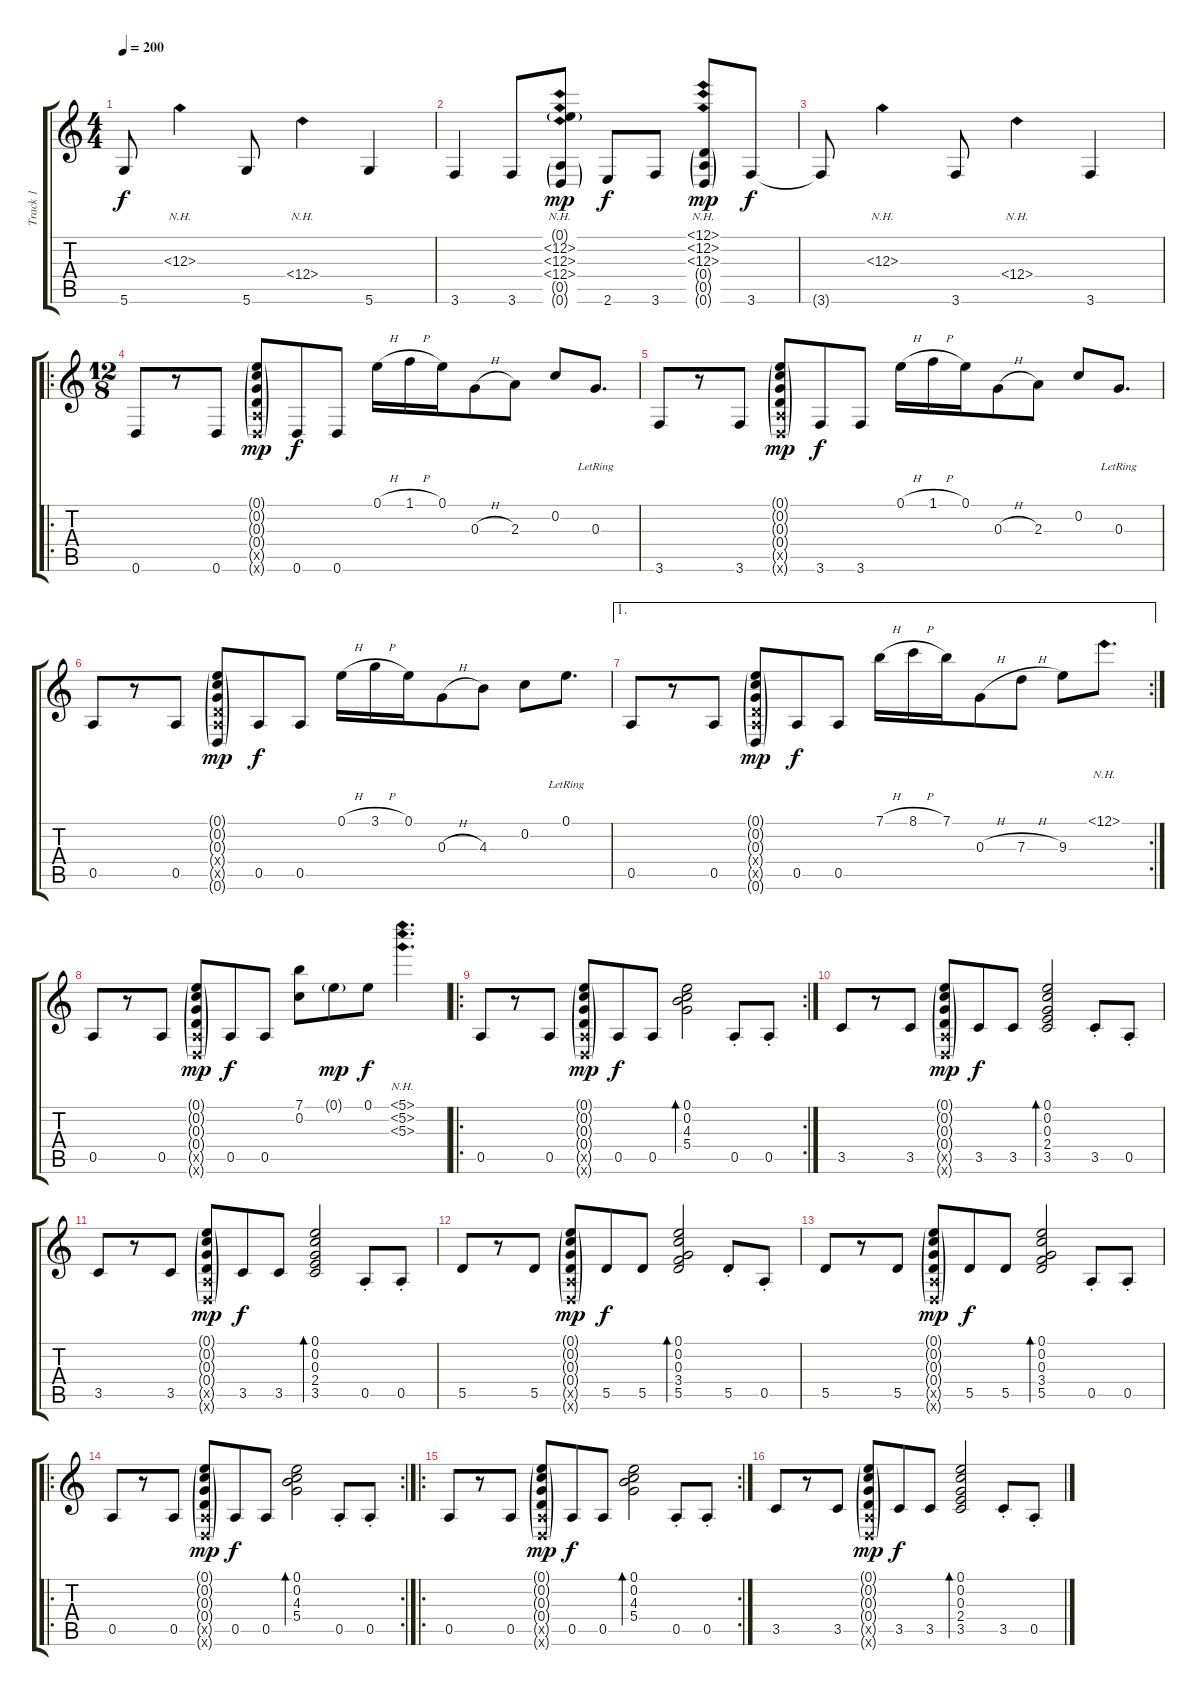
\track ("Track 1" "Track 1") {instrument acousticguitarsteel}
\staff {score tabs}
\tuning (E4 C4 G3 D3 A2 D2) {hide}
\ts (4 4)
\tempo 200
\clef g2
\ks c
5.6{t}.8{dy f} 12.3{nh}.4 5.6.8 12.4{nh}.4 5.6.4 |
3.6.4 3.6.8 (0.1{g} 12.2{nh} 12.3{nh} 12.4{nh} 0.5{g} 0.6{g}).8{dy mp} 2.6.8{dy f} 3.6.8 (12.1{nh} 12.2{nh} 12.3{nh} 0.4{g} 0.5{g} 0.6{g}).8{dy mp} 3.6.8{dy f} |
3.6{t}.8 12.3{nh}.4 3.6.8 12.4{nh}.4 3.6.4 |
\ro
\ts (12 8)
0.6.8 r.8 0.6.8 (0.1{g} 0.2{g} 0.3{g} 0.4{g} 0.5{g x} 0.6{g x}).8{dy mp} 0.6.8{dy f} 0.6.8 0.1{h}.16 1.1{h}.16 0.1.16 0.3{h}.8 2.3.8 0.2.8 0.3{lr}.8{d} |
3.6.8 r.8 3.6.8 (0.1{g} 0.2{g} 0.3{g} 0.4{g} 0.5{g x} 0.6{g x}).8{dy mp} 3.6.8{dy f} 3.6.8 0.1{h}.16 1.1{h}.16 0.1.16 0.3{h}.8 2.3.8 0.2.8 0.3{lr}.8{d} |
0.5.8 r.8 0.5.8 (0.1{g} 0.2{g} 0.3{g} 0.4{g x} 0.5{g x} 0.6{g}).8{dy mp} 0.5.8{dy f} 0.5.8 0.1{h}.16 3.1{h}.16 0.1.16 0.3{h}.8 4.3.8 0.2.8 0.1{lr}.8{d} |
\ae 1
\rc 2
0.5.8 r.8 0.5.8 (0.1{g} 0.2{g} 0.3{g} 0.4{g x} 0.5{g x} 0.6{g}).8{dy mp} 0.5.8{dy f} 0.5.8 7.1{h}.16 8.1{h}.16 7.1.16 0.3{h}.8 7.3{h}.8 9.3.8 12.1{nh}.8{d} |
0.5.8 r.8 0.5.8 (0.1{g} 0.2{g} 0.3{g} 0.4{g} 0.5{g x} 0.6{g x}).8{dy mp} 0.5.8{dy f} 0.5.8 (7.1 0.2).8 0.1{g}.8{dy mp} 0.1.8{dy f} (5.1{nh} 5.2{nh} 5.3{nh}).4{d} |
\ro
\rc 2
0.5.8 r.8 0.5.8 (0.1{g} 0.2{g} 0.3{g} 0.4{g} 0.5{g x} 0.6{g x}).8{dy mp} 0.5.8{dy f} 0.5.8 (0.1 0.2 4.3 5.4).2{bd 480} 0.5{st}.8 0.5{st}.8 |
3.5.8 r.8 3.5.8 (0.1{g} 0.2{g} 0.3{g} 0.4{g} 0.5{g x} 0.6{g x}).8{dy mp} 3.5.8{dy f} 3.5.8 (0.1 0.2 0.3 2.4 3.5).2{bd 480} 3.5{st}.8 0.5{st}.8 |
3.5.8 r.8 3.5.8 (0.1{g} 0.2{g} 0.3{g} 0.4{g} 0.5{g x} 0.6{g x}).8{dy mp} 3.5.8{dy f} 3.5.8 (0.1 0.2 0.3 2.4 3.5).2{bd 480} 0.5{st}.8 0.5{st}.8 |
5.5.8 r.8 5.5.8 (0.1{g} 0.2{g} 0.3{g} 0.4{g} 0.5{g x} 0.6{g x}).8{dy mp} 5.5.8{dy f} 5.5.8 (0.1 0.2 0.3 3.4 5.5).2{bd 480} 5.5{st}.8 0.5{st}.8 |
5.5.8 r.8 5.5.8 (0.1{g} 0.2{g} 0.3{g} 0.4{g} 0.5{g x} 0.6{g x}).8{dy mp} 5.5.8{dy f} 5.5.8 (0.1 0.2 0.3 3.4 5.5).2{bd 480} 0.5{st}.8 0.5{st}.8 |
\ro
\rc 2
0.5.8 r.8 0.5.8 (0.1{g} 0.2{g} 0.3{g} 0.4{g} 0.5{g x} 0.6{g x}).8{dy mp} 0.5.8{dy f} 0.5.8 (0.1 0.2 4.3 5.4).2{bd 480} 0.5{st}.8 0.5{st}.8 |
\ro
\rc 2
0.5.8 r.8 0.5.8 (0.1{g} 0.2{g} 0.3{g} 0.4{g} 0.5{g x} 0.6{g x}).8{dy mp} 0.5.8{dy f} 0.5.8 (0.1 0.2 4.3 5.4).2{bd 480} 0.5{st}.8 0.5{st}.8 |
3.5.8 r.8 3.5.8 (0.1{g} 0.2{g} 0.3{g} 0.4{g} 0.5{g x} 0.6{g x}).8{dy mp} 3.5.8{dy f} 3.5.8 (0.1 0.2 0.3 2.4 3.5).2{bd 480} 3.5{st}.8 0.5{st}.8
